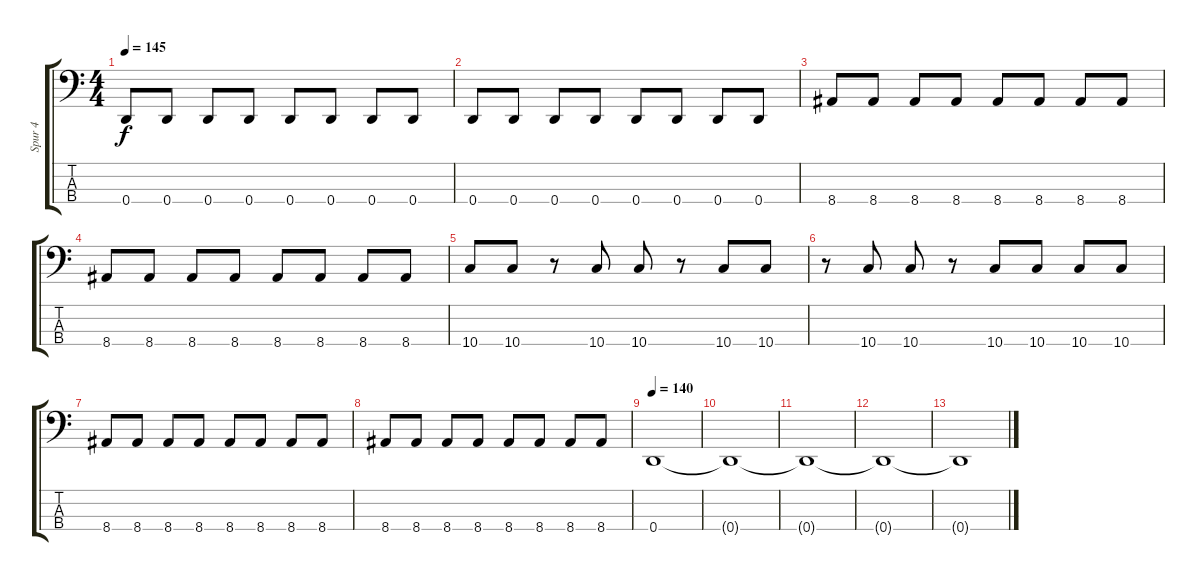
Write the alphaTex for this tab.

\track ("Spur 4" "Spur 4") {instrument electricbassfinger}
\staff {score tabs}
\tuning (G2 D2 A1 D1) {hide}
\ts (4 4)
\tempo 145
\clef f4
\ks c
0.4.8{dy f} 0.4.8 0.4.8 0.4.8 0.4.8 0.4.8 0.4.8 0.4.8 |
0.4.8 0.4.8 0.4.8 0.4.8 0.4.8 0.4.8 0.4.8 0.4.8 |
8.4.8 8.4.8 8.4.8 8.4.8 8.4.8 8.4.8 8.4.8 8.4.8 |
8.4.8 8.4.8 8.4.8 8.4.8 8.4.8 8.4.8 8.4.8 8.4.8 |
10.4.8 10.4.8 r.8 10.4.8 10.4.8 r.8 10.4.8 10.4.8 |
r.8 10.4.8 10.4.8 r.8 10.4.8 10.4.8 10.4.8 10.4.8 |
8.4.8 8.4.8 8.4.8 8.4.8 8.4.8 8.4.8 8.4.8 8.4.8 |
8.4.8 8.4.8 8.4.8 8.4.8 8.4.8 8.4.8 8.4.8 8.4.8 |
\tempo 140
0.4.1 |
0.4{t}.1 |
0.4{t}.1 |
0.4{t}.1 |
0.4{t}.1
